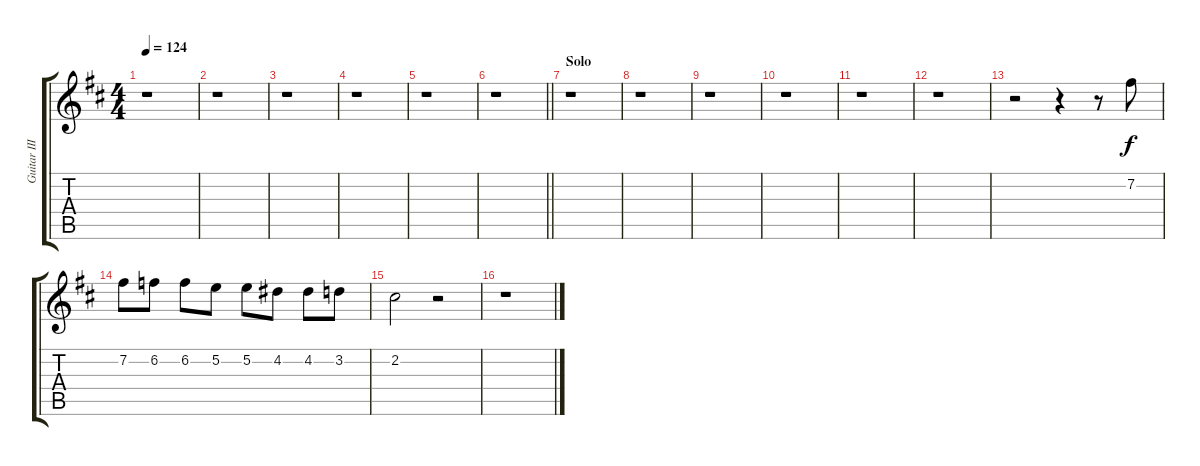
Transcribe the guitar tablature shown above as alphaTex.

\track ("Guitar III (Aiji, Jun)" "Guitar III") {instrument distortionguitar}
\staff {score tabs}
\tuning (E4 B3 G3 D3 A2 E2) {hide}
\ts (4 4)
\tempo 124
\clef g2
\ks d
r.1{dy f} |
r.1 |
r.1 |
r.1 |
r.1 |
\barLineRight lightlight
r.1 |
\section ("" "Solo")
r.1 |
r.1 |
r.1 |
r.1 |
r.1 |
r.1 |
r.2{instrument distortionguitar} r.4 r.8 7.2.8 |
7.2.8 6.2.8 6.2.8 5.2.8 5.2.8 4.2.8 4.2.8 3.2.8 |
2.2.2 r.2 |
r.1
